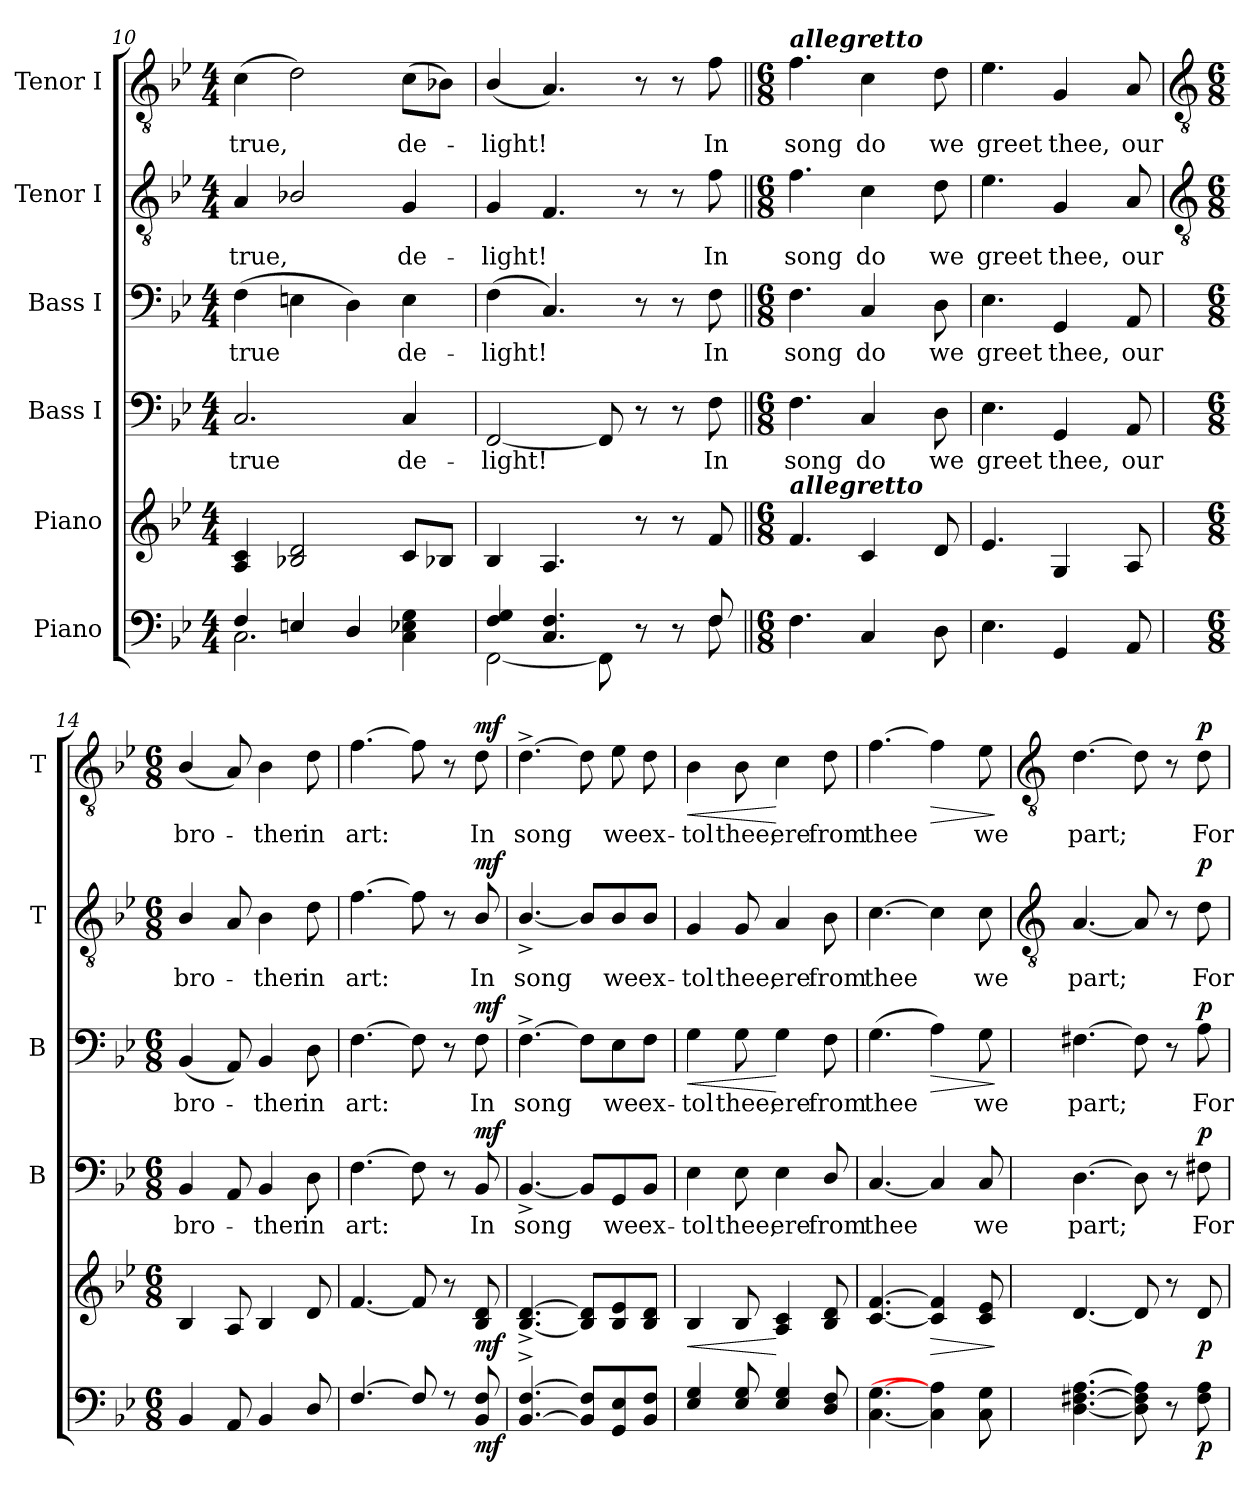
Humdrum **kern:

**kern	**dynam	**kern	**dynam	**kern	**text	**dynam	**kern	**text	**dynam	**kern	**text	**dynam	**kern	**text	**dynam
*part6	*part6	*part5	*part5	*part4	*part4	*part4	*part3	*part3	*part3	*part2	*part2	*part2	*part1	*part1	*part1
*staff6	*staff6	*staff5	*staff5	*staff4	*staff4	*staff4	*staff3	*staff3	*staff3	*staff2	*staff2	*staff2	*staff1	*staff1	*staff1
*I"Piano	*	*I"Piano	*	*I"Bass I	*	*	*I"Bass I	*	*	*I"Tenor I	*	*	*I"Tenor I	*	*
*	*	*	*	*I'B	*	*	*I'B	*	*	*I'T	*	*	*I'T	*	*
*clefF4	*	*clefG2	*	*clefF4	*	*	*clefF4	*	*	*clefGv2	*	*	*clefGv2	*	*
*k[b-e-]	*	*k[b-e-]	*	*k[b-e-]	*	*	*k[b-e-]	*	*	*k[b-e-]	*	*	*k[b-e-]	*	*
*B-:	*	*B-:	*	*B-:	*	*	*B-:	*	*	*B-:	*	*	*B-:	*	*
*M4/4	*	*M4/4	*	*M4/4	*	*	*M4/4	*	*	*M4/4	*	*	*M4/4	*	*
=10	=10	=10	=10	=10	=10	=10	=10	=10	=10	=10	=10	=10	=10	=10	=10
*^	*	*	*	*	*	*	*	*	*	*	*	*	*	*	*
!	!	!	!	!	!	!LO:LY:b	!	!	!LO:LY:b	!	!	!LO:LY:b	!	!	!LO:LY:b	!
4F/	2.C\	.	4A 4c	.	2.C	-true	.	(>4F	true	.	4A	true,	.	(>4c	true,	.
4En/	.	.	2B-X 2d	.	.	.	.	4En	.	.	2B-X/	.	.	2d)	.	.
4D/	.	.	.	.	.	.	.	4D)	.	.	.	.	.	.	.	.
!	!	!	!	!	!	!LO:LY:b	!	!	!LO:LY:b	!	!	!LO:LY:b	!	!	!LO:LY:b	!
4ryy	4C\ 4E-\ 4G\	.	8cL	.	4C	de-	.	4E	de-	.	4G	de-	.	(>8cL	de-	.
.	.	.	8B-XJ	.	.	.	.	.	.	.	.	.	.	8B-XJ)	.	.
=11	=11	=11	=11	=11	=11	=11	=11	=11	=11	=11	=11	=11	=11	=11	=11	=11
!	!	!	!	!	!	!LO:LY:b	!	!	!LO:LY:b	!	!	!LO:LY:b	!	!	!LO:LY:b	!
4F/ 4G/	[2FF\	.	4B-/	.	[2FF	light!	.	(<4F	-light!	.	4G/	light!	.	(<4B-/	-light!	.
4.C/ 4.F/	.	.	4.A	.	.	.	.	4.C)	.	.	4.F	.	.	4.A)	.	.
.	8FF\]	.	.	.	8FF]	.	.	.	.	.	.	.	.	.	.	.
8r	4ryy	.	8r	.	8r	.	.	8r	.	.	8r	.	.	8r	.	.
8r	.	.	8r	.	8r	.	.	8r	.	.	8r	.	.	8r	.	.
!	!	!	!	!	!	!LO:LY:b	!	!	!LO:LY:b	!	!	!LO:LY:b	!	!	!LO:LY:b	!
8F	8F\	.	8f	.	8F	In	.	8F	In	.	8f	In	.	8f	In	.
=12||	=12||	=12||	=12||	=12||	=12||	=12||	=12||	=12||	=12||	=12||	=12||	=12||	=12||	=12||	=12||	=12||
*M6/8	*	*	*M6/8	*	*M6/8	*	*	*M6/8	*	*	*M6/8	*	*	*M6/8	*	*
!	!	!	!	!	!	!	!	!	!	!	!	!	!	!LO:TX:a:Bi:t=allegretto	!	!
!	!	!	!LO:TX:a:Bi:t=allegretto	!	!	!	!	!	!	!	!	!	!	!	!	!
!	!	!	!	!	!	!LO:LY:b	!	!	!LO:LY:b	!	!	!LO:LY:b	!	!	!LO:LY:b	!
4.F\	2ryy	.	4.f	.	4.F	song	.	4.F	song	.	4.f	song	.	4.f	song	.
!	!	!	!	!	!	!LO:LY:b	!	!	!LO:LY:b	!	!	!LO:LY:b	!	!	!LO:LY:b	!
4C	.	.	4c	.	4C	do	.	4C	do	.	4c	do	.	4c	do	.
.	8ryy	.	.	.	.	.	.	.	.	.	.	.	.	.	.	.
!	!	!	!	!	!	!LO:LY:b	!	!	!LO:LY:b	!	!	!LO:LY:b	!	!	!LO:LY:b	!
8D	8ryy	.	8d	.	8D	we	.	8D	we	.	8d	we	.	8d	we	.
=13	=13	=13	=13	=13	=13	=13	=13	=13	=13	=13	=13	=13	=13	=13	=13	=13
!	!	!	!	!	!	!LO:LY:b	!	!	!LO:LY:b	!	!	!LO:LY:b	!	!	!LO:LY:b	!
4.E-\	2ryy	.	4.e-	.	4.E-	greet	.	4.E-	greet	.	4.e-	greet	.	4.e-	greet	.
!	!	!	!	!	!	!LO:LY:b	!	!	!LO:LY:b	!	!	!LO:LY:b	!	!	!LO:LY:b	!
4GG	.	.	4G	.	4GG	thee,	.	4GG	thee,	.	4G	thee,	.	4G	thee,	.
.	8ryy	.	.	.	.	.	.	.	.	.	.	.	.	.	.	.
!	!	!	!	!	!	!LO:LY:b	!	!	!LO:LY:b	!	!	!LO:LY:b	!	!	!LO:LY:b	!
8AA	8ryy	.	8A	.	8AA	our	.	8AA	our	.	8A	our	.	8A	our	.
!!LO:LB:g=z
=14	=14	=14	=14	=14	=14	=14	=14	=14	=14	=14	=14	=14	=14	=14	=14	=14
*	*	*	*	*	*	*	*	*	*	*	*clefGv2	*	*	*clefGv2	*	*
*M6/8	*	*	*M6/8	*	*M6/8	*	*	*M6/8	*	*	*M6/8	*	*	*M6/8	*	*
!	!	!	!	!	!	!LO:LY:b	!	!	!LO:LY:b	!	!	!LO:LY:b	!	!	!LO:LY:b	!
4BB-/	2.ryy	.	4B-/	.	4BB-/	bro-	.	(<4BB-/	bro-	.	4B-/	bro-	.	(<4B-/	bro-	.
8AA	.	.	8A	.	8AA	.	.	8AA)	.	.	8A	.	.	8A)	.	.
!	!	!	!	!	!	!LO:LY:b	!	!	!LO:LY:b	!	!	!LO:LY:b	!	!	!LO:LY:b	!
4BB-	.	.	4B-	.	4BB-	ther	.	4BB-	ther	.	4B-	ther	.	4B-	ther	.
!	!	!	!	!	!	!LO:LY:b	!	!	!LO:LY:b	!	!	!LO:LY:b	!	!	!LO:LY:b	!
8D	.	.	8d	.	8D	in	.	8D	in	.	8d	in	.	8d	in	.
=15	=15	=15	=15	=15	=15	=15	=15	=15	=15	=15	=15	=15	=15	=15	=15	=15
!	!LO:N:vis=1	!	!	!	!	!LO:LY:b	!	!	!LO:LY:b	!	!	!LO:LY:b	!	!	!LO:LY:b	!
[4.F	2.ryy	.	[4.f	.	[4.F	art:	.	[4.F	art:	.	[4.f	art:	.	[4.f	art:	.
8F]	.	.	8f]	.	8F]	.	.	8F]	.	.	8f]	.	.	8f]	.	.
8r	.	.	8r	.	8r	.	.	8r	.	.	8r	.	.	8r	.	.
!	!	!LO:DY:b	!	!LO:DY:b	!	!LO:LY:b	!LO:DY:b	!	!LO:LY:b	!LO:DY:b	!	!LO:LY:b	!LO:DY:b	!	!LO:LY:b	!LO:DY:b
8BB- 8F	.	mf	8B- 8d	mf	8BB-	In	mf	8F	In	mf	8B-/	In	mf	8d	In	mf
=16	=16	=16	=16	=16	=16	=16	=16	=16	=16	=16	=16	=16	=16	=16	=16	=16
!	!LO:N:vis=1	!	!	!	!	!LO:LY:b	!	!	!LO:LY:b	!	!	!LO:LY:b	!	!	!LO:LY:b	!
[4.BB-^ [4.F^	2.ryy	.	[4.B-^ [4.d^	.	[4.BB-^	-song	.	[4.F^	song	.	[4.B-^/	-song	.	[4.d^	song	.
8BB-] 8F]L	.	.	8B-] 8d]L	.	8BB-/L]	.	.	8F\L]	.	.	8B-/L]	.	.	8d]	.	.
!	!	!	!	!	!	!LO:LY:b	!	!	!LO:LY:b	!	!	!LO:LY:b	!	!	!LO:LY:b	!
8GG 8E-	.	.	8B- 8e-	.	8GG/	we	.	8E-\	we	.	8B-/	we	.	8e-	we	.
!	!	!	!	!	!	!LO:LY:b	!	!	!LO:LY:b	!	!	!LO:LY:b	!	!	!LO:LY:b	!
8BB- 8FJ	.	.	8B- 8dJ	.	8BB-/J	ex-	.	8F\J	ex-	.	8B-/J	ex-	.	8d	ex-	.
=17	=17	=17	=17	=17	=17	=17	=17	=17	=17	=17	=17	=17	=17	=17	=17	=17
!	!LO:N:vis=1	!	!	!LO:HP:b	!	!LO:LY:b	!	!	!LO:LY:b	!LO:HP:b	!	!LO:LY:b	!	!	!LO:LY:b	!LO:HP:b
4E- 4G	2.ryy	.	4B-	<	4E-	tol	.	4G	-tol	<	4G	tol	.	4B-	-tol	<
!	!	!	!	!	!	!LO:LY:b	!	!	!LO:LY:b	!	!	!LO:LY:b	!	!	!LO:LY:b	!
8E- 8G	.	.	8B-	.	8E-	thee,	.	8G	thee,	.	8G	thee,	.	8B-	thee,	.
!	!	!	!	!	!	!LO:LY:b	!	!	!LO:LY:b	!	!	!LO:LY:b	!	!	!LO:LY:b	!
4E- 4G	.	.	4A 4c	[	4E-	ere	.	4G	ere	[	4A	ere	.	4c	ere	[
!	!	!	!	!	!	!LO:LY:b	!	!	!LO:LY:b	!	!	!LO:LY:b	!	!	!LO:LY:b	!
8D/ 8F/	.	.	8B- 8d	.	8D/	from	.	8F	from	.	8B-	from	.	8d	from	.
=18	=18	=18	=18	=18	=18	=18	=18	=18	=18	=18	=18	=18	=18	=18	=18	=18
!	!LO:N:vis=1	!	!	!	!	!LO:LY:b	!	!	!LO:LY:b	!	!	!LO:LY:b	!	!	!LO:LY:b	!
[4.C [4.G	2.ryy	.	[4.c [4.f	.	[4.C	thee	.	(>4.G	thee	.	[4.c	thee	.	[4.f	thee	.
!	!	!	!	!LO:HP:b	!	!	!	!	!	!LO:HP:b	!	!	!	!	!	!LO:HP:b
4C] 4A]	.	.	4c] 4f]	>	4C]	.	.	4A)	.	>	4c]	.	.	4f]	.	>
!	!	!	!	!	!	!LO:LY:b	!	!	!LO:LY:b	!	!	!LO:LY:b	!	!	!LO:LY:b	!
8C 8G	.	.	8c 8e-	.	8C	we	.	8G	we	.	8c	we	.	8e-	we	.
*v	*v	*	*	*	*	*	*	*	*	*	*	*	*	*	*	*
.	.	.	]	.	.	.	.	.	]	.	.	.	.	.	]
!!LO:LB:g=z
=19	=19	=19	=19	=19	=19	=19	=19	=19	=19	=19	=19	=19	=19	=19	=19
*	*	*	*	*	*	*	*	*	*	*clefGv2	*	*	*clefGv2	*	*
!	!	!	!	!	!LO:LY:b	!	!	!LO:LY:b	!	!	!LO:LY:b	!	!	!LO:LY:b	!
[4.D [4.F#X [4.A	.	[4.d	.	[4.D	part;	.	[4.F#X	part;	.	[4.A	part;	.	[4.d	part;	.
8D] 8F#] 8A]	.	8d]	.	8D]	.	.	8F#]	.	.	8A]	.	.	8d]	.	.
8r	.	8r	.	8r	.	.	8r	.	.	8r	.	.	8r	.	.
!	!LO:DY:b	!	!LO:DY:b	!	!LO:LY:b	!LO:DY:b	!	!LO:LY:b	!LO:DY:b	!	!LO:LY:b	!LO:DY:b	!	!LO:LY:b	!LO:DY:b
8F# 8A	p	8d	p	8F#X	For	p	8A	For	p	8d	For	p	8d	For	p
=	=	=	=	=	=	=	=	=	=	=	=	=	=	=	=
*-	*-	*-	*-	*-	*-	*-	*-	*-	*-	*-	*-	*-	*-	*-	*-
